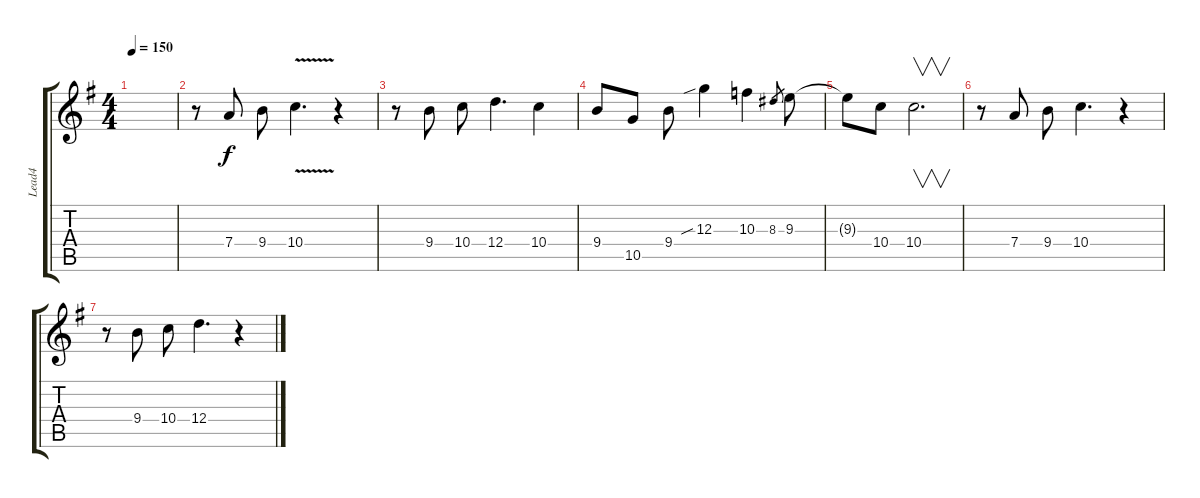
\track ("Lead4" "Lead4") {instrument overdrivenguitar}
\staff {score tabs}
\tuning (E4 B3 G3 D3 A2 E2) {hide}
\ts (4 4)
\tempo 150
\clef g2
\ks eminor
|
r.8 7.4.8 9.4.8 10.4{v}.4{d} r.4 |
r.8 9.4.8 10.4.8 12.4.4{d} 10.4.4 |
9.4.8 10.5.8 9.4.8 12.3{sib}.4 10.3.4 8.3.8{gr} 9.3.8 |
9.3{t}.8 10.4.8 10.4.2{v d} |
r.8 7.4.8 9.4.8 10.4.4{d} r.4 |
r.8 9.4.8 10.4.8 12.4.4{d} r.4
